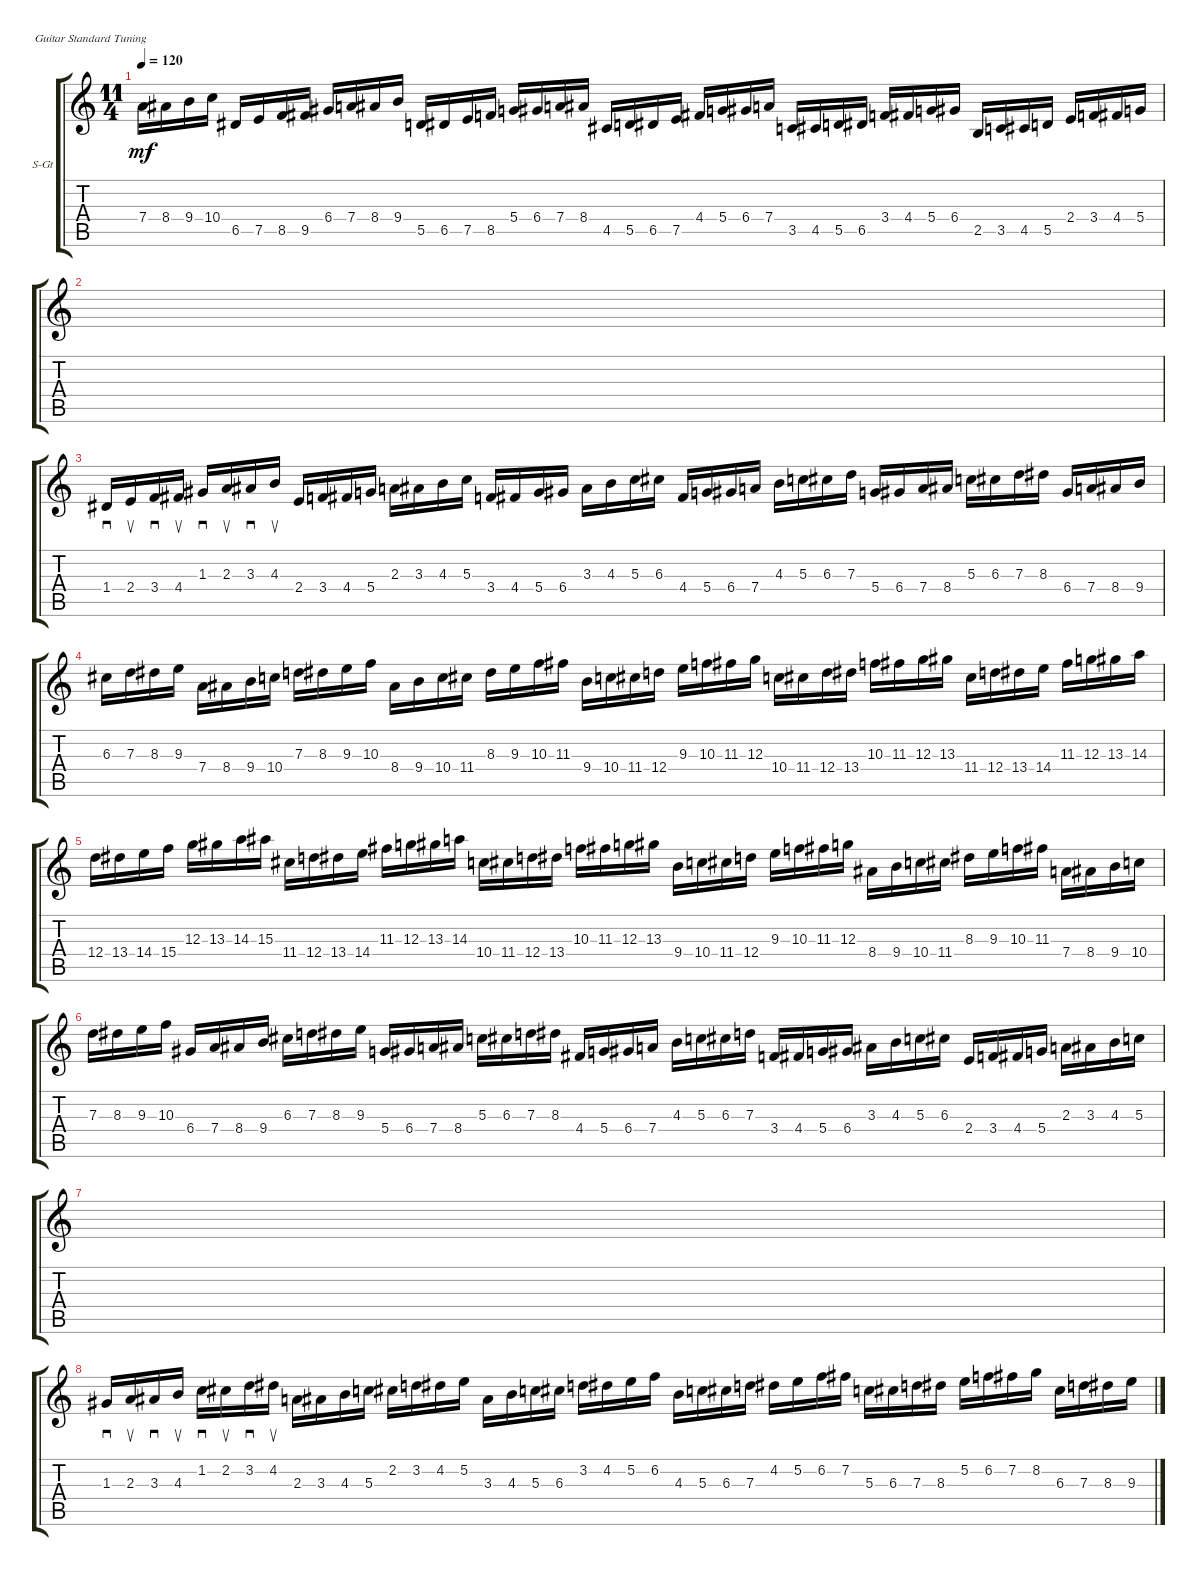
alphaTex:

\defaultSystemsLayout 4
\bracketExtendMode groupsimilarinstruments
\firstSystemTrackNameOrientation horizontal
\otherSystemsTrackNameOrientation horizontal
\track ("Steel Guitar" "S-Gt") {instrument acousticguitarsteel}
\staff {score tabs}
\tuning (E4 B3 G3 D3 A2 E2)
\ts (11 4)
\tempo 120
\clef g2
\ks c
7.4.16{dy mf} 8.4.16 9.4.16 10.4.16 6.5.16 7.5.16 8.5.16 9.5.16 6.4.16 7.4.16 8.4.16 9.4.16 5.5.16 6.5.16 7.5.16 8.5.16 5.4.16 6.4.16 7.4.16 8.4.16 4.5.16 5.5.16 6.5.16 7.5.16 4.4.16 5.4.16 6.4.16 7.4.16 3.5.16 4.5.16 5.5.16 6.5.16 3.4.16 4.4.16 5.4.16 6.4.16 2.5.16 3.5.16 4.5.16 5.5.16 2.4.16 3.4.16 4.4.16 5.4.16 |
|
1.4.16{sd} 2.4.16{su} 3.4.16{sd} 4.4.16{su} 1.3.16{sd} 2.3.16{su} 3.3.16{sd} 4.3.16{su} 2.4.16 3.4.16 4.4.16 5.4.16 2.3.16 3.3.16 4.3.16 5.3.16 3.4.16 4.4.16 5.4.16 6.4.16 3.3.16 4.3.16 5.3.16 6.3.16 4.4.16 5.4.16 6.4.16 7.4.16 4.3.16 5.3.16 6.3.16 7.3.16 5.4.16 6.4.16 7.4.16 8.4.16 5.3.16 6.3.16 7.3.16 8.3.16 6.4.16 7.4.16 8.4.16 9.4.16 |
6.3.16 7.3.16 8.3.16 9.3.16 7.4.16 8.4.16 9.4.16 10.4.16 7.3.16 8.3.16 9.3.16 10.3.16 8.4.16 9.4.16 10.4.16 11.4.16 8.3.16 9.3.16 10.3.16 11.3.16 9.4.16 10.4.16 11.4.16 12.4.16 9.3.16 10.3.16 11.3.16 12.3.16 10.4.16 11.4.16 12.4.16 13.4.16 10.3.16 11.3.16 12.3.16 13.3.16 11.4.16 12.4.16 13.4.16 14.4.16 11.3.16 12.3.16 13.3.16 14.3.16 |
12.4.16 13.4.16 14.4.16 15.4.16 12.3.16 13.3.16 14.3.16 15.3.16 11.4.16 12.4.16 13.4.16 14.4.16 11.3.16 12.3.16 13.3.16 14.3.16 10.4.16 11.4.16 12.4.16 13.4.16 10.3.16 11.3.16 12.3.16 13.3.16 9.4.16 10.4.16 11.4.16 12.4.16 9.3.16 10.3.16 11.3.16 12.3.16 8.4.16 9.4.16 10.4.16 11.4.16 8.3.16 9.3.16 10.3.16 11.3.16 7.4.16 8.4.16 9.4.16 10.4.16 |
7.3.16 8.3.16 9.3.16 10.3.16 6.4.16 7.4.16 8.4.16 9.4.16 6.3.16 7.3.16 8.3.16 9.3.16 5.4.16 6.4.16 7.4.16 8.4.16 5.3.16 6.3.16 7.3.16 8.3.16 4.4.16 5.4.16 6.4.16 7.4.16 4.3.16 5.3.16 6.3.16 7.3.16 3.4.16 4.4.16 5.4.16 6.4.16 3.3.16 4.3.16 5.3.16 6.3.16 2.4.16 3.4.16 4.4.16 5.4.16 2.3.16 3.3.16 4.3.16 5.3.16 |
|
1.3.16{sd} 2.3.16{su} 3.3.16{sd} 4.3.16{su} 1.2.16{sd} 2.2.16{su} 3.2.16{sd} 4.2.16{su} 2.3.16 3.3.16 4.3.16 5.3.16 2.2.16 3.2.16 4.2.16 5.2.16 3.3.16 4.3.16 5.3.16 6.3.16 3.2.16 4.2.16 5.2.16 6.2.16 4.3.16 5.3.16 6.3.16 7.3.16 4.2.16 5.2.16 6.2.16 7.2.16 5.3.16 6.3.16 7.3.16 8.3.16 5.2.16 6.2.16 7.2.16 8.2.16 6.3.16 7.3.16 8.3.16 9.3.16
